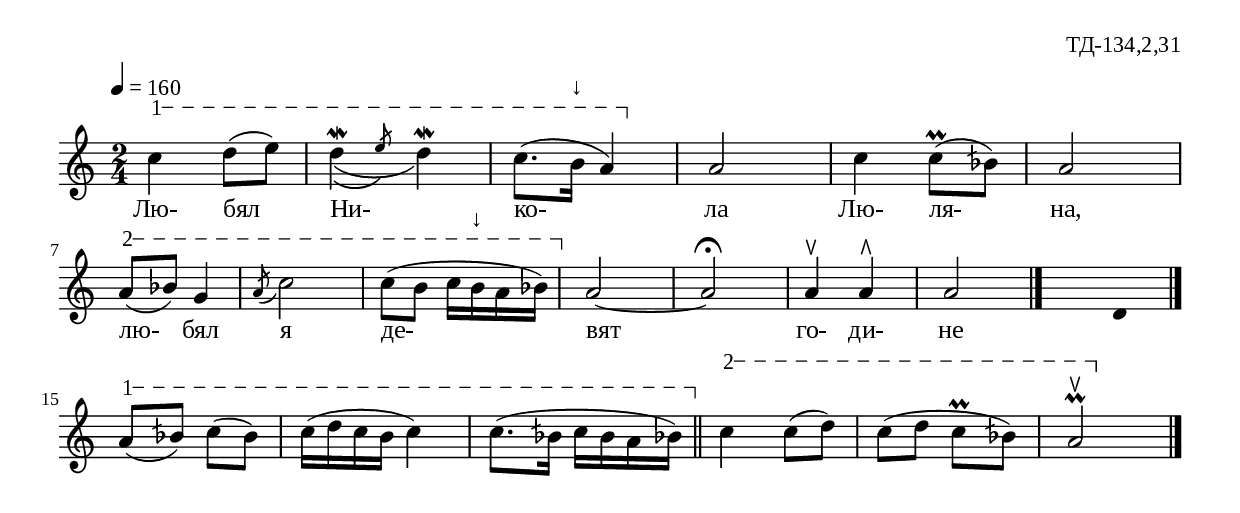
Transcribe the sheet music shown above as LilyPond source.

%{
laz_134_2_31
%}

\include "td-preamble.ly"
\include "makam.ly"

\score {
\relative c'' {
\tempo 4 = 160
\time 2/4
\phrasingSlurDown
\varA
c4\startTextSpan d8( e) | 
\slurDown 
\afterGrace d4\mordent(\( { \stdB e8\) \stdE } d4\mordent) |
\slurNeutral
c8.([ b16^"↓"] a4\stopTextSpan) | 
a2 | c4 c8\prall( bfb) | a2 |
\break
\varB
a8\startTextSpan( bfk) g4 | \acciaccatura a8 c2 | 
c8([ b] c16[ b^"↓" a bfk\stopTextSpan]) | 
a2~ | a\fermata | a4^\ltoe a^\rtoe | a2
 \bar "|." 
 s4 \fixB d, \fixC
  \bar "|." 
\break %%\endm
\varA
a'8\startTextSpan( bfb) c8( bfb) | c16([ d c b] c4) | 
c8.([ bfb16] c16[ bfb a bfk\stopTextSpan)] \bar "||"
\varB
c4\startTextSpan c8( d) | c([ d] c\prall[ bfb]) | a2\stopTextSpan\prall^\ltoe
 \bar "|."   
}
\addlyrics { Лю- бял Ни- ко- ла Лю- ля- на, лю- бял я де- вят го- ди- не }
%
\layout {
  indent = #0
  line-width = 190\mm
  ragged-right=##f
}
%
\midi { 
	\context {
		\Score
		tempoWholesPerMinute = #(ly:make-moment 160 4)
		}
	}
}
%
\header{
  opus = "ТД-134,2,31"
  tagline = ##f
}


